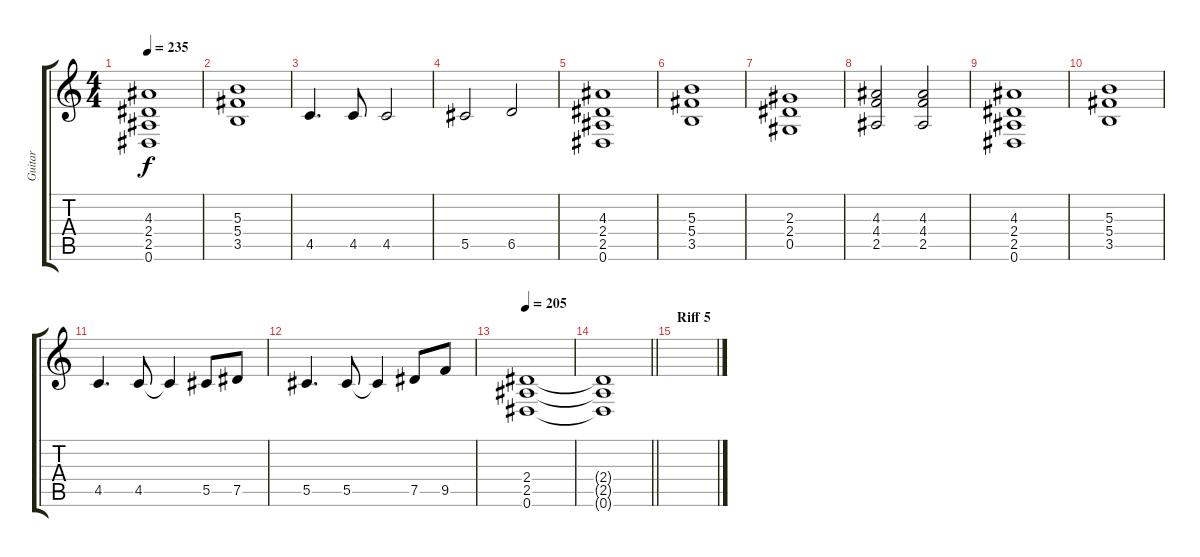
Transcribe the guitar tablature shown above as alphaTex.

\track ("Guitar" "Guitar") {instrument distortionguitar}
\staff {score tabs}
\tuning (Eb4 Bb3 Gb3 Db3 Ab2 Eb2) {hide}
\ts (4 4)
\tempo 235
\clef g2
\ks aminor
(4.3 2.4 2.5 0.6).1{dy f} |
(5.3 5.4 3.5).1 |
4.5.4{d} 4.5.8 4.5.2 |
5.5.2 6.5.2 |
(4.3 2.4 2.5 0.6).1 |
(5.3 5.4 3.5).1 |
(2.3 2.4 0.5).1 |
(4.3 4.4 2.5).2 (4.3 4.4 2.5).2 |
(4.3 2.4 2.5 0.6).1 |
(5.3 5.4 3.5).1 |
4.5.4{d} 4.5.8 4.5{t}.4 5.5.8 7.5.8 |
5.5.4{d} 5.5.8 5.5{t}.4 7.5.8 9.5.8 |
\tempo 205
(2.4 2.5 0.6).1 |
\barLineRight lightlight
(2.4{t} 2.5{t} 0.6{t}).1 |
\section ("" "Riff 5")
